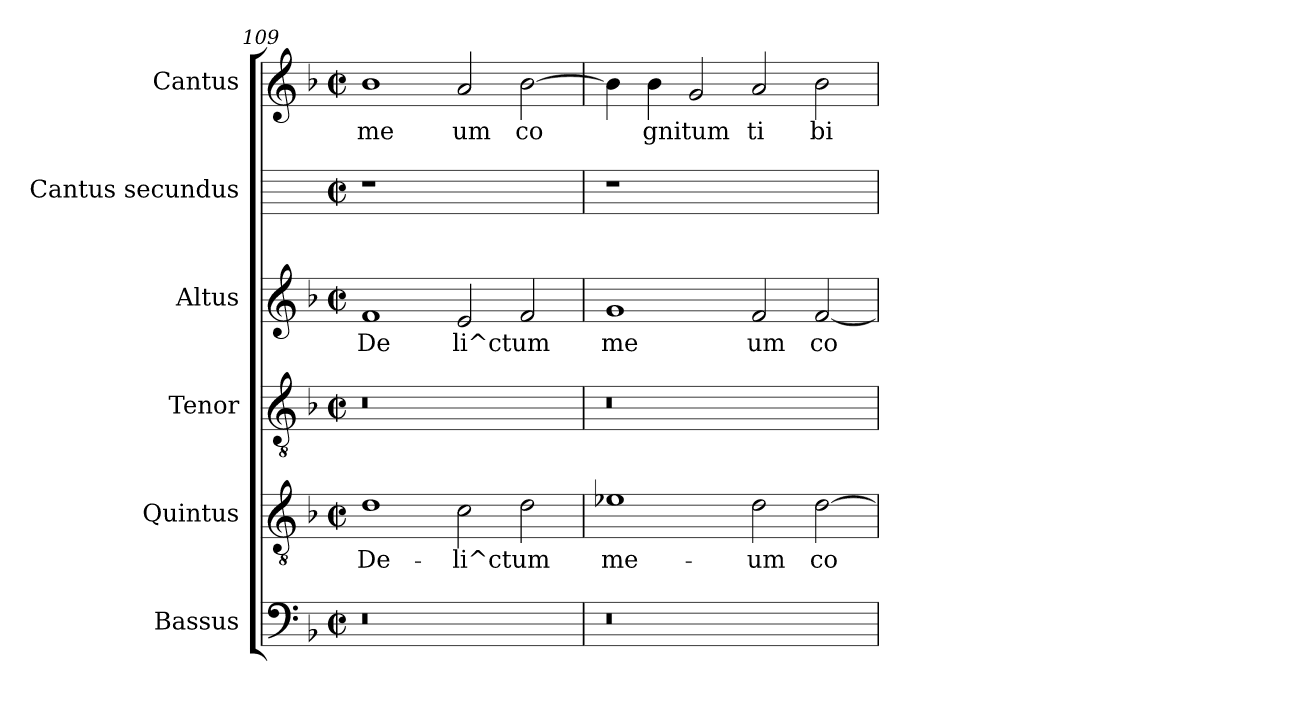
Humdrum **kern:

**kern	**kern	**text	**kern	**kern	**text	**kern	**kern	**text
*part6	*part5	*part5	*part4	*part3	*part3	*part2	*part1	*part1
*staff6	*staff5	*staff5	*staff4	*staff3	*staff3	*staff2	*staff1	*staff1
*I"Bassus	*I"Quintus	*	*I"Tenor	*I"Altus	*	*I"Cantus  secundus	*I"Cantus	*
*I'B	*I'Q	*	*I'T	*I'A	*	*	*I'C	*
*clefF4	*clefGv2	*	*clefGv2	*clefG2	*	*	*clefG2	*
*k[b-]	*k[b-]	*	*k[b-]	*k[b-]	*	*k[]	*k[b-]	*
*F:	*F:	*	*F:	*F:	*	*C:	*F:	*
*M2/2	*M2/2	*	*M2/2	*M2/2	*	*M2/2	*M2/2	*
*met(c|)	*met(c|)	*	*met(c|)	*met(c|)	*	*met(c|)	*met(c|)	*
=109	=109	=109	=109	=109	=109	=109	=109	=109
!	!	!LO:LY:b:cj	!	!	!LO:LY:b:cj	!	!	!LO:LY:b:cj
0r	1d	De-	0r	1f	De	1r	1b-	me
!	!	!LO:LY:b:cj	!	!	!LO:LY:b:cj	!	!	!LO:LY:b:cj
.	2c\	-li^ctum	.	2e/	li^ctum	1ryy	2a/	um
!	!	!LO:LY:b:cj	!	!	!LO:LY:b:cj	!	!	!LO:LY:b:cj
.	2d\	.	.	2f/	.	.	[>2b-\	co
=110	=110	=110	=110	=110	=110	=110	=110	=110
!	!	!LO:LY:b:cj	!	!	!LO:LY:b:cj	!	!	!LO:LY:b:cj
0r	1e-X	me-	0r	1g	me	1r	4b-\]	.
!	!	!	!	!	!	!	!	!LO:LY:b:cj
.	.	.	.	.	.	.	4b-\	gnitum
!	!	!	!	!	!	!	!	!LO:LY:b:cj
.	.	.	.	.	.	.	2g/	.
!	!	!LO:LY:b:cj	!	!	!LO:LY:b:cj	!	!	!LO:LY:b:cj
.	2d\	-um	.	2f/	um	1ryy	2a/	ti
!	!	!LO:LY:b:cj	!	!	!LO:LY:b:cj	!	!	!LO:LY:b:cj
.	[>2d\	co-	.	[<2f/	co	.	2b-\	bi
=	=	=	=	=	=	=	=	=
*-	*-	*-	*-	*-	*-	*-	*-	*-
